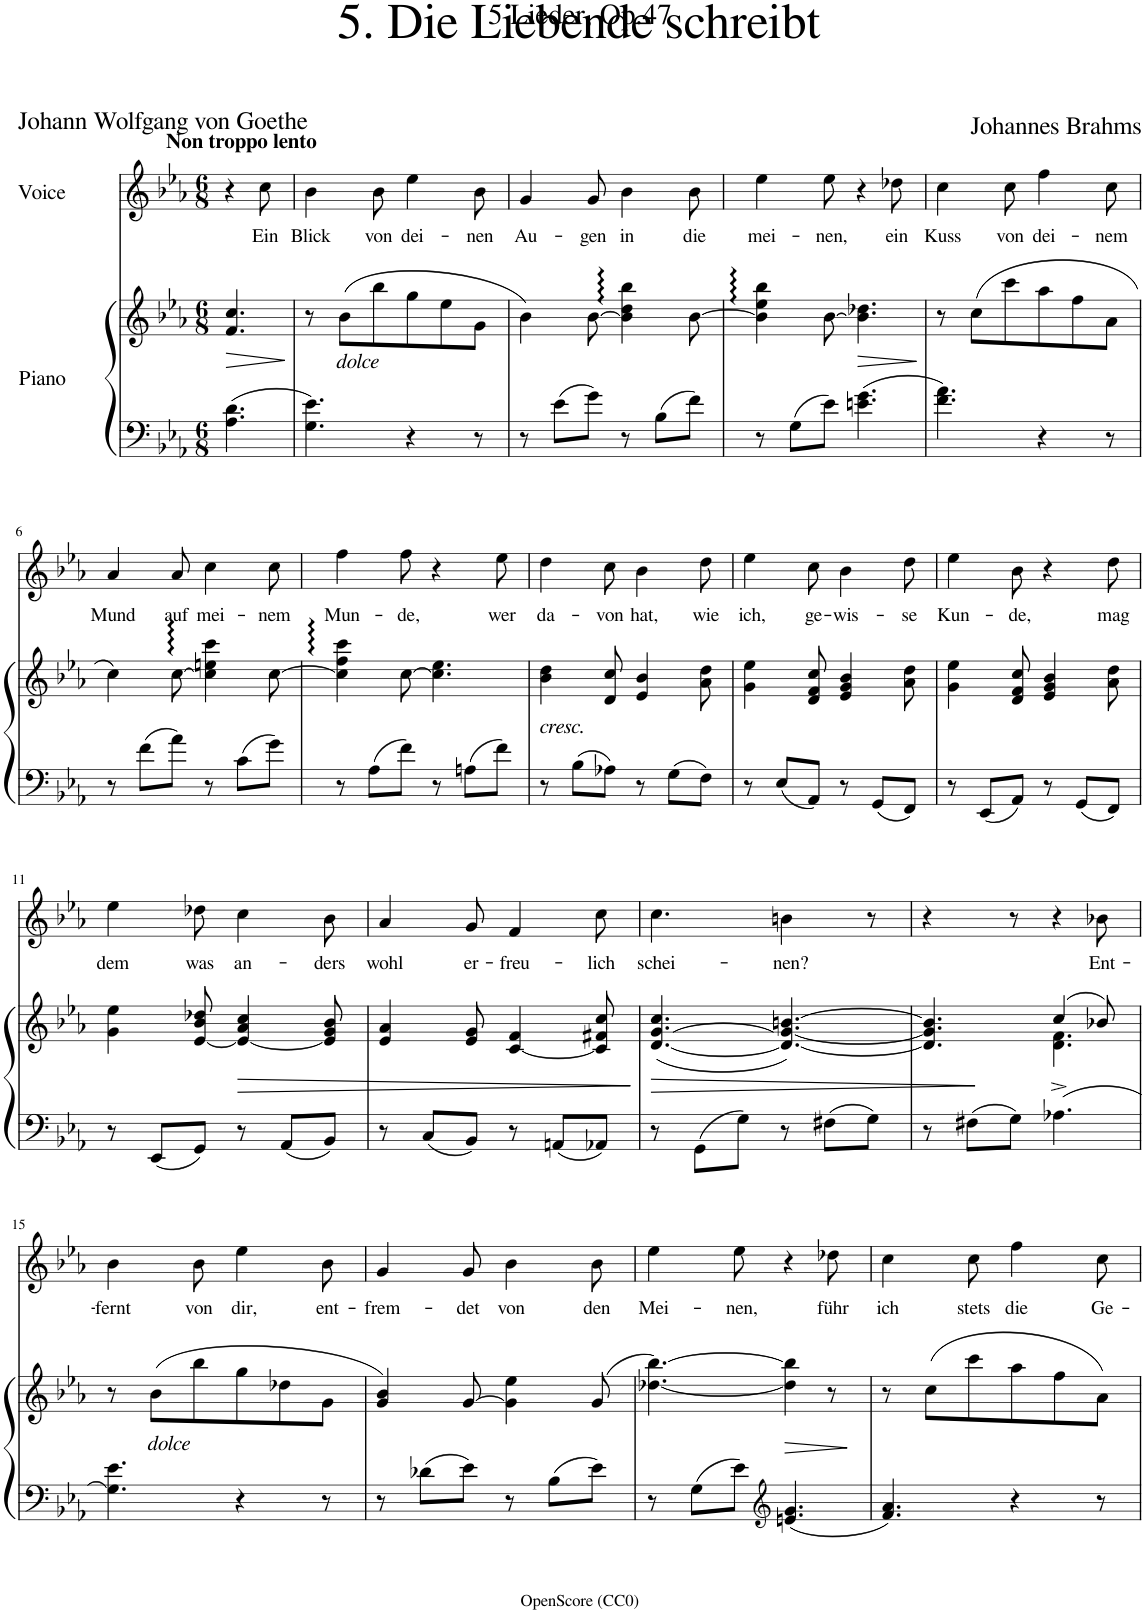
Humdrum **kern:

**kern	**kern	**dynam	**kern	**text
*part2	*part2	*part2	*part1	*part1
*staff3	*staff2	*staff2/3	*staff1	*staff1
*I"Piano	*	*	*I"Voice	*
*I'Pno	*	*	*	*
*clefF4	*clefG2	*	*clefG2	*
*k[b-e-a-]	*k[b-e-a-]	*	*k[b-e-a-]	*
*M6/8	*M6/8	*	*M6/8	*
=1	=1	=1	=1	=1
!	!	!	!LO:TX:a:B:t=Non troppo lento	!
!	!	!LO:HP:b	!	!
4.A-\ 4.d\	4.f/ 4.cc/	>	4r	.
!	!	!	!	!LO:LY:b
.	.	.	8cc\	Ein
.	.	]	.	.
=2	=2	=2	=2	=2
!	!	!	!	!LO:LY:b
4.G\ 4.e-\	8r	.	4b-\	Blick
!	!LO:TX:b:i:t=dolce	!	!	!
.	(8b-\L	.	.	.
!	!	!	!	!LO:LY:b
.	8bb-\	.	8b-\	von
!	!	!	!	!LO:LY:b
4r	8gg\	.	4ee-\	dei-
.	8ee-\	.	.	.
!	!	!	!	!LO:LY:b
8r	8g\J	.	8b-\	-nen
=3	=3	=3	=3	=3
!	!	!	!	!LO:LY:b
8r	4b-\)	.	4g/	Au-
8e-\L	.	.	.	.
!	!	!	!	!LO:LY:b
8g\J	[8b-\	.	8g/	-gen
!	!	!	!	!LO:LY:b
8r	4b-\]:: 4dd\:: 4bb-\::	.	4b-\	in
8B-\L	.	.	.	.
!	!	!	!	!LO:LY:b
8f\J	[8b-\	.	8b-\	die
=4	=4	=4	=4	=4
!	!	!	!	!LO:LY:b
8r	4b-\]:: 4ee-\:: 4bb-\::	.	4ee-\	mei-
8G\L	.	.	.	.
!	!	!	!	!LO:LY:b
8e-\J	[8b-\	.	8ee-\	-nen,
!	!	!LO:HP:b	!	!
4.en\ 4.g\	4.b-\] 4.dd-X\	>	4r	.
!	!	!	!	!LO:LY:b
.	.	.	8dd-X\	ein
.	.	]	.	.
=5	=5	=5	=5	=5
!	!	!	!	!LO:LY:b
4.f\ 4.a-\	8r	.	4cc\	Kuss
.	(8cc\L	.	.	.
!	!	!	!	!LO:LY:b
.	8ccc\	.	8cc\	von
!	!	!	!	!LO:LY:b
4r	8aa-\	.	4ff\	dei-
.	8ff\	.	.	.
!	!	!	!	!LO:LY:b
8r	8a-\J	.	8cc\	-nem
!!LO:LB:g=z
=6	=6	=6	=6	=6
!	!	!	!	!LO:LY:b
8r	4cc\)	.	4a-/	Mund
8f\L	.	.	.	.
!	!	!	!	!LO:LY:b
8a-\J	[8cc\	.	8a-/	auf
!	!	!	!	!LO:LY:b
8r	4cc\]:: 4een\:: 4ccc\::	.	4cc\	mei-
8c\L	.	.	.	.
!	!	!	!	!LO:LY:b
8g\J	[8cc\	.	8cc\	-nem
=7	=7	=7	=7	=7
!	!	!	!	!LO:LY:b
8r	4cc\]:: 4ff\:: 4ccc\::	.	4ff\	Mun-
8A-\L	.	.	.	.
!	!	!	!	!LO:LY:b
8f\J	[8cc\	.	8ff\	-de,
8r	4.cc\] 4.ee-\	.	4r	.
8An\L	.	.	.	.
!	!	!	!	!LO:LY:b
8f\J	.	.	8ee-\	wer
=8	=8	=8	=8	=8
!	!LO:TX:b:i:t=cresc.	!	!	!
!	!	!	!	!LO:LY:b
8r	4b-\ 4dd\	.	4dd\	da-
8B-\L	.	.	.	.
!	!	!	!	!LO:LY:b
8A-X\J	8d/ 8cc/	.	8cc\	von
!	!	!	!	!LO:LY:b
8r	4e-/ 4b-/	.	4b-\	hat,
8G\L	.	.	.	.
!	!	!	!	!LO:LY:b
8F\J	8a-\ 8dd\	.	8dd\	wie
=9	=9	=9	=9	=9
!	!	!	!	!LO:LY:b
8r	4g\ 4ee-\	.	4ee-\	ich,
8E-/L	.	.	.	.
!	!	!	!	!LO:LY:b
8AA-/J	8d/ 8f/ 8cc/	.	8cc\	ge-
!	!	!	!	!LO:LY:b
8r	4e-/ 4g/ 4b-/	.	4b-\	-wis-
8GG/L	.	.	.	.
!	!	!	!	!LO:LY:b
8FF/J	8a-\ 8dd\	.	8dd\	-se
=10	=10	=10	=10	=10
!	!	!	!	!LO:LY:b
8r	4g\ 4ee-\	.	4ee-\	Kun-
8EE-/L	.	.	.	.
!	!	!	!	!LO:LY:b
8AA-/J	8d/ 8f/ 8cc/	.	8b-\	-de,
8r	4e-/ 4g/ 4b-/	.	4r	.
8GG/L	.	.	.	.
!	!	!	!	!LO:LY:b
8FF/J	8a-\ 8dd\	.	8dd\	mag
!!LO:LB:g=z
=11	=11	=11	=11	=11
!	!	!	!	!LO:LY:b
8r	4g\ 4ee-\	.	4ee-\	dem
8EE-/L	.	.	.	.
!	!	!	!	!LO:LY:b
8GG/J	[8e-/ 8b-/ 8dd-X/	.	8dd-X\	was
!	!	!LO:HP:b	!	!LO:LY:b
8r	4e-/_ 4a-/ 4cc/	>	4cc\	an-
8AA-/L	.	.	.	.
!	!	!	!	!LO:LY:b
8BB-/J	8e-/] 8g/ 8b-/	.	8b-\	-ders
=12	=12	=12	=12	=12
!	!	!	!	!LO:LY:b
8r	4e-/ 4a-/	.	4a-/	wohl
8C/L	.	.	.	.
!	!	!	!	!LO:LY:b
8BB-/J	8e-/ 8g/	.	8g/	er-
!	!	!	!	!LO:LY:b
8r	[4c/ 4f/	.	4f/	-freu-
8AAn/L	.	.	.	.
!	!	!	!	!LO:LY:b
8AA-X/J	8c/] 8f#X/ 8cc/	.	8cc\	-lich
.	.	]	.	.
=13	=13	=13	=13	=13
!	!	!LO:HP:b	!	!LO:LY:b
8r	([4.d/ [4.g/ 4.cc/	>	4.cc\	schei-
8GG\L	.	.	.	.
8G\J	.	.	.	.
!	!	!	!	!LO:LY:b
8r	4.d/_ 4.g/_ [4.bn/)	.	4bn\	-nen?
8F#X\L	.	.	.	.
8G\J	.	.	8r	.
=14	=14	=14	=14	=14
*	*^	*	*	*
8r	4.d/] 4.g/] 4.b/]	4.ryy	.	4r	.
8F#X\L	.	.	.	.	.
8G\J	.	.	.	8r	.
4.A-X^\	(4cc/	4.d\ 4.f\	]	4r	.
!	!	!	!	!	!LO:LY:b
.	8b-X/)	.	.	8b-X\	Ent-
*	*v	*v	*	*	*
!!LO:LB:g=z
=15	=15	=15	=15	=15
!	!	!	!	!LO:LY:b
4.G\ 4.e-\	8r	.	4b-\	-fernt
!	!LO:TX:b:i:t=dolce	!	!	!
.	(8b-\L	.	.	.
!	!	!	!	!LO:LY:b
.	8bb-\	.	8b-\	von
!	!	!	!	!LO:LY:b
4r	8gg\	.	4ee-\	dir,
.	8dd-X\	.	.	.
!	!	!	!	!LO:LY:b
8r	8g\J	.	8b-\	ent-
=16	=16	=16	=16	=16
!	!	!	!	!LO:LY:b
8r	4g/ 4b-/)	.	4g/	-frem-
8d-X\L	.	.	.	.
!	!	!	!	!LO:LY:b
8e-\J	[8g/	.	8g/	-det
!	!	!	!	!LO:LY:b
8r	4g\] 4ee-\	.	4b-\	von
8B-\L	.	.	.	.
!	!	!	!	!LO:LY:b
8e-\J	(8g/	.	8b-\	den
=17	=17	=17	=17	=17
!	!	!	!	!LO:LY:b
8r	[4.dd-X\ [4.bb-\)	.	4ee-\	Mei-
8G\L	.	.	.	.
!	!	!	!	!LO:LY:b
8e-\J	.	.	8ee-\	-nen,
*clefG2	*	*	*	*
!	!	!LO:HP:b	!	!
4.en/ 4.g/	4dd-\] 4bb-\]	>	4r	.
!	!	!	!	!LO:LY:b
.	8r	]	8dd-X\	führ
=18	=18	=18	=18	=18
!	!	!	!	!LO:LY:b
4.f/ 4.a-/	8r	.	4cc\	ich
.	(8cc\L	.	.	.
!	!	!	!	!LO:LY:b
.	8ccc\	.	8cc\	stets
!	!	!	!	!LO:LY:b
4r	8aa-\	.	4ff\	die
.	8ff\	.	.	.
!	!	!	!	!LO:LY:b
8r	8a-\J)	.	8cc\	Ge-
=	=	=	=	=
*-	*-	*-	*-	*-
